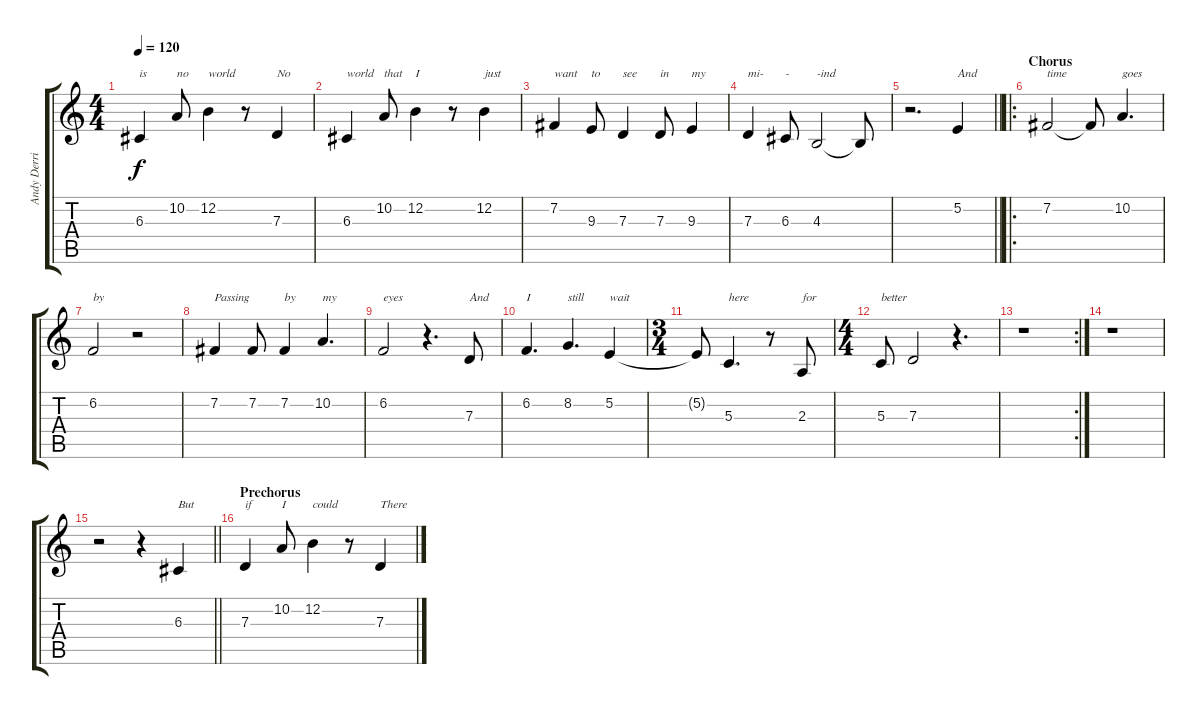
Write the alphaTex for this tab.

\track ("Andy Derris" "Andy Derri") {instrument lead2sawtooth}
\staff {score tabs}
\tuning (E4 B3 G3 D3 A2 E2) {hide}
\ts (4 4)
\tempo 120
\clef g2
\ks c
6.3.4{txt "is" dy f} 10.2.8{txt "no"} 12.2.4{txt "world"} r.8 7.3.4{txt "No"} |
6.3.4{txt "world"} 10.2.8{txt "that"} 12.2.4{txt "I"} r.8 12.2.4{txt "just"} |
7.2.4{txt "want"} 9.3.8{txt "to"} 7.3.4{txt "see"} 7.3.8{txt "in"} 9.3.4{txt "my"} |
7.3.4{txt "mi-"} 6.3.8{txt "-"} 4.3.2{txt "-ind"} 4.3{t}.8 |
\barLineRight lightlight
r.2{d} 5.2.4{txt "And"} |
\ro
\section ("" "Chorus")
7.2.2{txt "time"} 7.2{t}.8 10.2.4{d txt "goes"} |
6.2.2{txt "by"} r.2 |
7.2.4{txt "Passing"} 7.2.8 7.2.4{txt "by"} 10.2.4{d txt "my"} |
6.2.2{txt "eyes"} r.4{d} 7.3.8{txt "And"} |
6.2.4{d txt "I"} 8.2.4{d txt "still"} 5.2.4{txt "wait"} |
\ts (3 4)
5.2{t}.8 5.3.4{d txt "here"} r.8 2.3.8{txt "for"} |
\ts (4 4)
5.3.8{txt "better"} 7.3.2 r.4{d} |
\rc 2
r.1 |
r.1 |
\barLineRight lightlight
r.2 r.4 6.3.4{txt "But"} |
\section ("" "Prechorus")
7.3.4{txt "if"} 10.2.8{txt "I"} 12.2.4{txt "could"} r.8 7.3.4{txt "There"}
